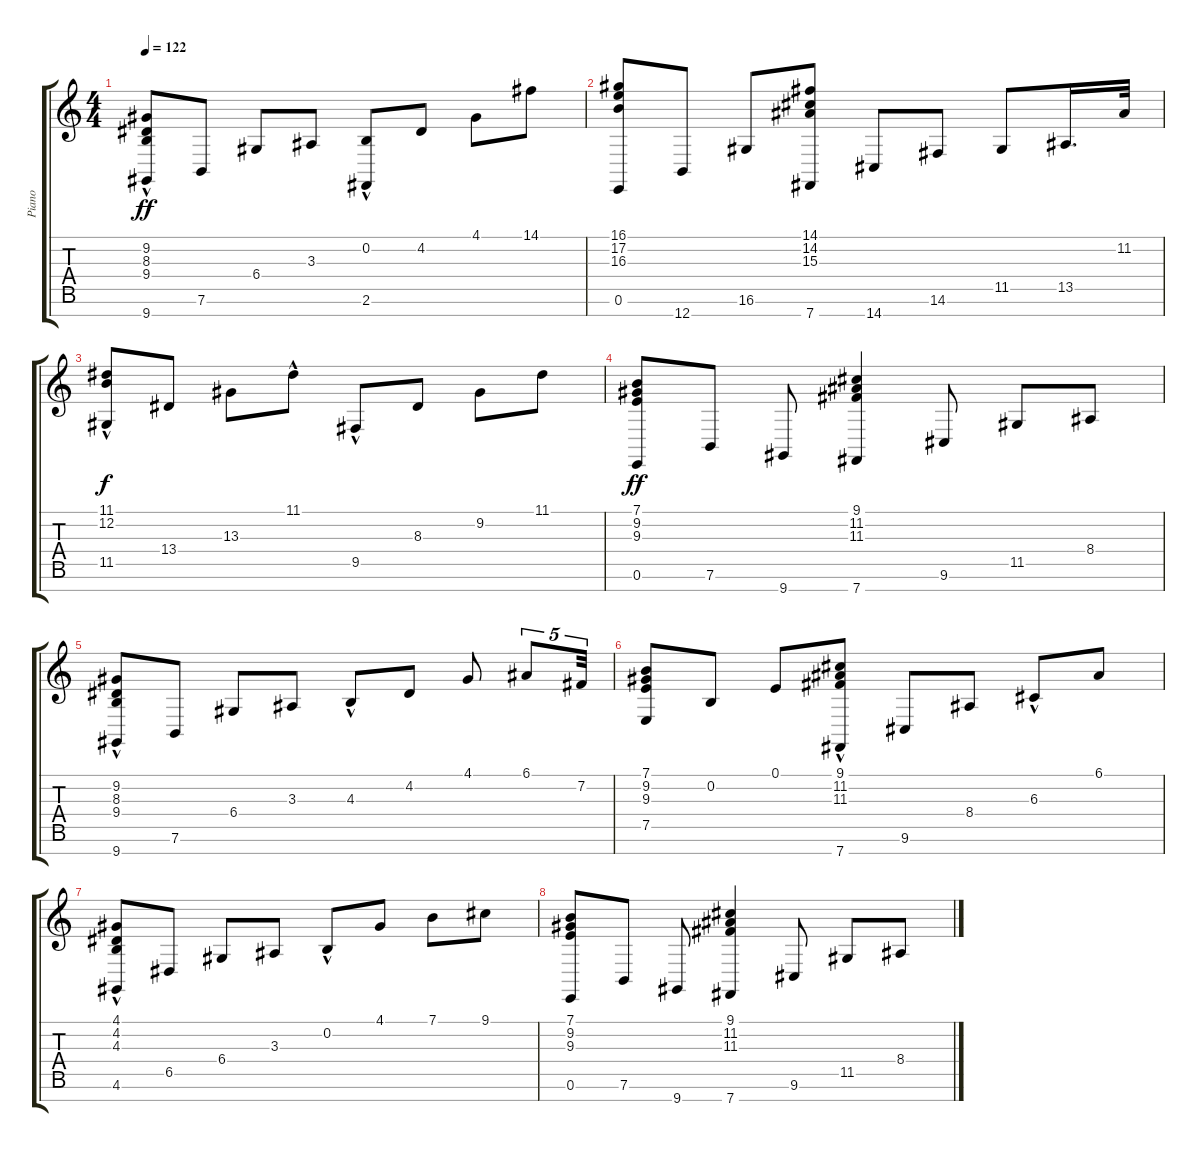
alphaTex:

\track ("Piano" "Piano") {instrument brightacousticpiano}
\staff {score tabs}
\tuning (E4 B3 G3 D3 A2 E2 B1) {hide}
\ts (4 4)
\tempo 122
\clef g2
\ks c
(9.2{hac} 8.3{hac} 9.4{hac} 9.7).8{dy ff} 7.6.8 6.4.8 3.3.8 (0.2 2.6{hac}).8 4.2.8 4.1.8 14.1.8 |
(16.1 17.2 16.3 0.6).8 12.7.8 16.6.8 (14.1 14.2 15.3 7.7).8 14.7.8 14.6.8 11.5.8 13.5.16{d} 11.2.32 |
(11.1{hac} 12.2{hac} 11.5{hac}).8{dy f} 13.4.8 13.3.8 11.1{hac}.8 9.5{hac}.8 8.3.8 9.2.8 11.1.8 |
(7.1 9.2 9.3 0.6).8{dy ff} 7.6.8 9.7.8 (9.1 11.2 11.3 7.7).4 9.6.8 11.5.8 8.4.8 |
(9.2 8.3 9.4{hac} 9.7).8 7.6.8 6.4.8 3.3.8 4.3{hac}.8 4.2.8 4.1.8 6.1.8{tu (5 4)} 7.2.32{tu (5 4)} |
(7.1 9.2 9.3 7.5).8 0.2.8 0.1.8 (9.1{hac} 11.2{hac} 11.3{hac} 7.7).8 9.6.8 8.4.8 6.3{hac}.8 6.1.8 |
(4.1 4.2 4.3{hac} 4.6).8 6.5.8 6.4.8 3.3.8 0.2{hac}.8 4.1.8 7.1.8 9.1.8 |
(7.1 9.2 9.3 0.6).8 7.6.8 9.7.8 (9.1 11.2 11.3 7.7).4 9.6.8 11.5.8 8.4.8
